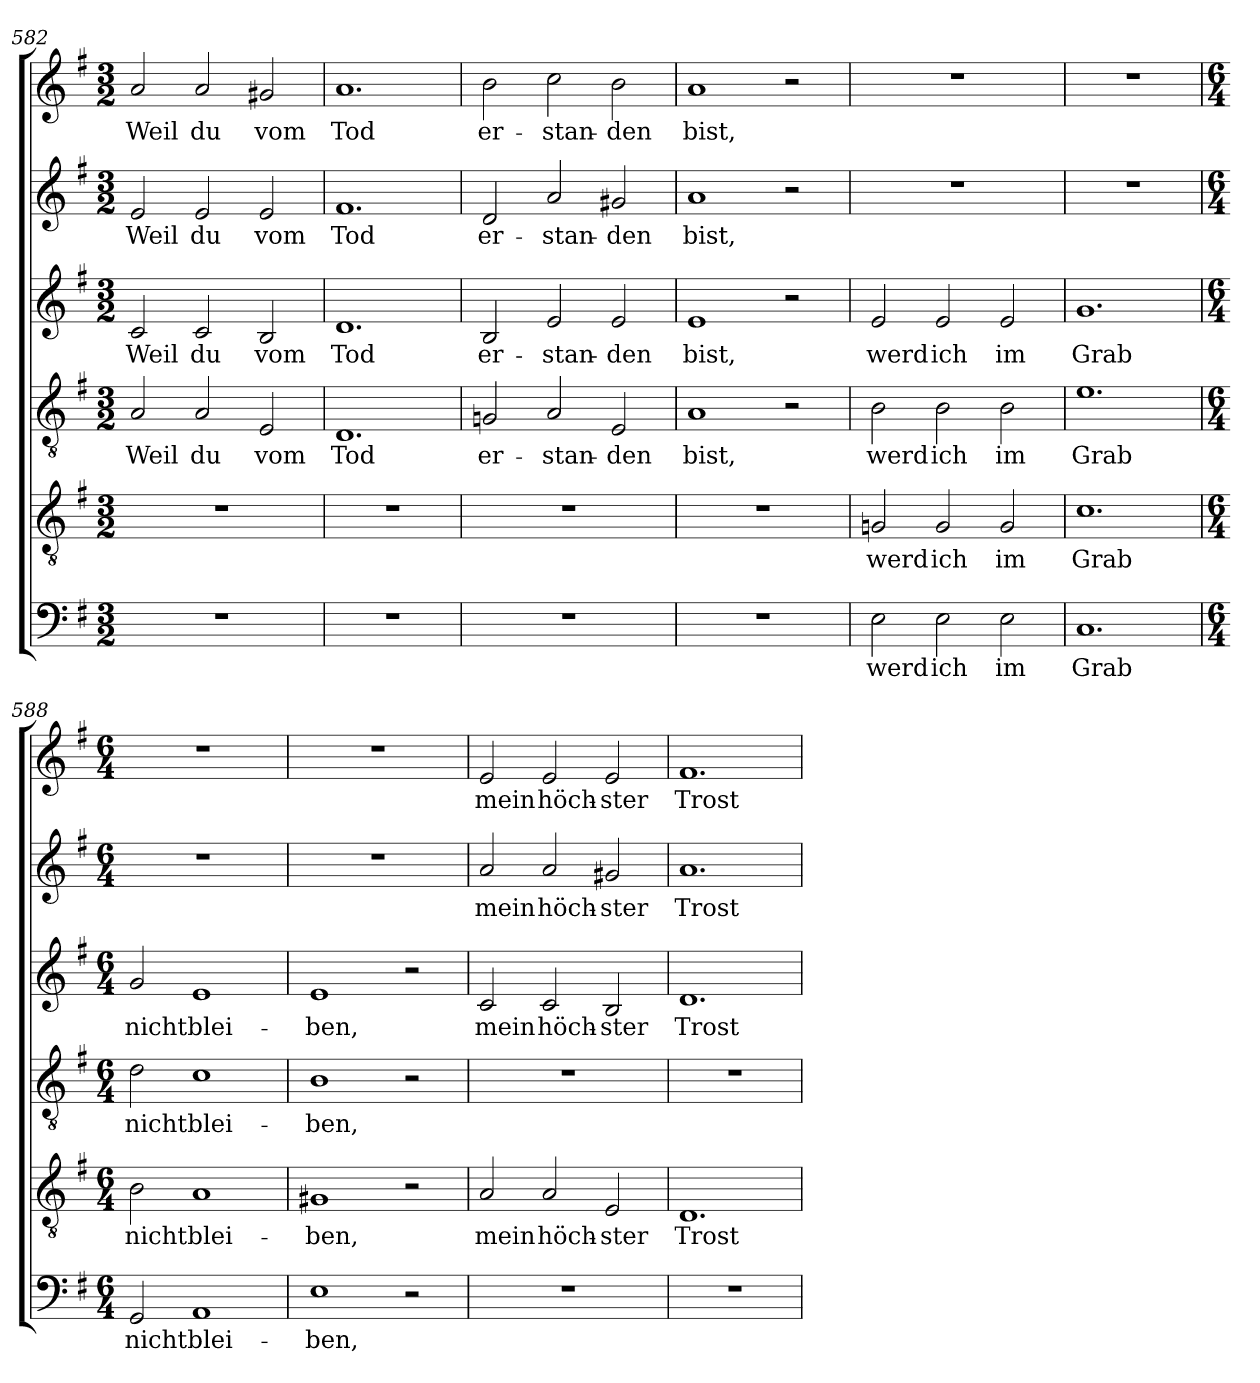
**kern	**text	**kern	**text	**kern	**text	**kern	**text	**kern	**text	**kern	**text
*part6	*part6	*part5	*part5	*part4	*part4	*part3	*part3	*part2	*part2	*part1	*part1
*staff6	*staff6	*staff5	*staff5	*staff4	*staff4	*staff3	*staff3	*staff2	*staff2	*staff1	*staff1
*clefF4	*	*clefGv2	*	*clefGv2	*	*clefG2	*	*clefG2	*	*clefG2	*
*k[f#]	*	*k[f#]	*	*k[f#]	*	*k[f#]	*	*k[f#]	*	*k[f#]	*
*G:	*	*G:	*	*G:	*	*G:	*	*G:	*	*G:	*
*M3/2	*	*M3/2	*	*M3/2	*	*M3/2	*	*M3/2	*	*M3/2	*
=582	=582	=582	=582	=582	=582	=582	=582	=582	=582	=582	=582
!	!	!	!	!	!LO:LY:b	!	!LO:LY:b	!	!LO:LY:b	!	!LO:LY:b
1.r	.	1.r	.	2A/	Weil	2c/	Weil	2e/	Weil	2a/	Weil
!	!	!	!	!	!LO:LY:b	!	!LO:LY:b	!	!LO:LY:b	!	!LO:LY:b
.	.	.	.	2A/	du	2c/	du	2e/	du	2a/	du
!	!	!	!	!	!LO:LY:b	!	!LO:LY:b	!	!LO:LY:b	!	!LO:LY:b
.	.	.	.	2E/	vom	2B/	vom	2e/	vom	2g#X/	vom
=583	=583	=583	=583	=583	=583	=583	=583	=583	=583	=583	=583
!	!	!	!	!	!LO:LY:b	!	!LO:LY:b	!	!LO:LY:b	!	!LO:LY:b
1.r	.	1.r	.	1.D	Tod	1.d	Tod	1.f#	Tod	1.a	Tod
=584	=584	=584	=584	=584	=584	=584	=584	=584	=584	=584	=584
!	!	!	!	!	!LO:LY:b	!	!LO:LY:b	!	!LO:LY:b	!	!LO:LY:b
1.r	.	1.r	.	2Gn/	er-	2B/	er-	2d/	er-	2b\	er-
!	!	!	!	!	!LO:LY:b	!	!LO:LY:b	!	!LO:LY:b	!	!LO:LY:b
.	.	.	.	2A/	-stan-	2e/	-stan-	2a/	-stan-	2cc\	-stan-
!	!	!	!	!	!LO:LY:b	!	!LO:LY:b	!	!LO:LY:b	!	!LO:LY:b
.	.	.	.	2E/	-den	2e/	-den	2g#X/	-den	2b\	-den
=585	=585	=585	=585	=585	=585	=585	=585	=585	=585	=585	=585
!	!	!	!	!	!LO:LY:b	!	!LO:LY:b	!	!LO:LY:b	!	!LO:LY:b
1.r	.	1.r	.	1A	bist,	1e	bist,	1a	bist,	1a	bist,
.	.	.	.	2r	.	2r	.	2r	.	2r	.
=586	=586	=586	=586	=586	=586	=586	=586	=586	=586	=586	=586
!	!LO:LY:b	!	!LO:LY:b	!	!LO:LY:b	!	!LO:LY:b	!	!	!	!
2E\	werd	2Gn/	werd	2B\	werd	2e/	werd	1.r	.	1.r	.
!	!LO:LY:b	!	!LO:LY:b	!	!LO:LY:b	!	!LO:LY:b	!	!	!	!
2E\	ich	2G/	ich	2B\	ich	2e/	ich	.	.	.	.
!	!LO:LY:b	!	!LO:LY:b	!	!LO:LY:b	!	!LO:LY:b	!	!	!	!
2E\	im	2G/	im	2B\	im	2e/	im	.	.	.	.
=587	=587	=587	=587	=587	=587	=587	=587	=587	=587	=587	=587
!	!LO:LY:b	!	!LO:LY:b	!	!LO:LY:b	!	!LO:LY:b	!	!	!	!
1.C	Grab	1.c	Grab	1.e	Grab	1.g	Grab	1.r	.	1.r	.
!!LO:LB:g=z
=588	=588	=588	=588	=588	=588	=588	=588	=588	=588	=588	=588
*M6/4	*	*M6/4	*	*M6/4	*	*M6/4	*	*M6/4	*	*M6/4	*
!	!LO:LY:b	!	!LO:LY:b	!	!LO:LY:b	!	!LO:LY:b	!	!	!	!
2GG/	nicht	2B\	nicht	2d\	nicht	2g/	nicht	1.r	.	1.r	.
!	!LO:LY:b	!	!LO:LY:b	!	!LO:LY:b	!	!LO:LY:b	!	!	!	!
1AA	blei-	1A	blei-	1c	blei-	1e	blei-	.	.	.	.
=589	=589	=589	=589	=589	=589	=589	=589	=589	=589	=589	=589
!	!LO:LY:b	!	!LO:LY:b	!	!LO:LY:b	!	!LO:LY:b	!	!	!	!
1E	-ben,	1G#X	-ben,	1B	-ben,	1e	-ben,	1.r	.	1.r	.
2r	.	2r	.	2r	.	2r	.	.	.	.	.
=590	=590	=590	=590	=590	=590	=590	=590	=590	=590	=590	=590
!	!	!	!LO:LY:b	!	!	!	!LO:LY:b	!	!LO:LY:b	!	!LO:LY:b
1.r	.	2A/	mein	1.r	.	2c/	mein	2a/	mein	2e/	mein
!	!	!	!LO:LY:b	!	!	!	!LO:LY:b	!	!LO:LY:b	!	!LO:LY:b
.	.	2A/	höch-	.	.	2c/	höch-	2a/	höch-	2e/	höch-
!	!	!	!LO:LY:b	!	!	!	!LO:LY:b	!	!LO:LY:b	!	!LO:LY:b
.	.	2E/	-ster	.	.	2B/	-ster	2g#X/	-ster	2e/	-ster
=591	=591	=591	=591	=591	=591	=591	=591	=591	=591	=591	=591
!	!	!	!LO:LY:b	!	!	!	!LO:LY:b	!	!LO:LY:b	!	!LO:LY:b
1.r	.	1.D	Trost	1.r	.	1.d	Trost	1.a	Trost	1.f#	Trost
=	=	=	=	=	=	=	=	=	=	=	=
*-	*-	*-	*-	*-	*-	*-	*-	*-	*-	*-	*-
